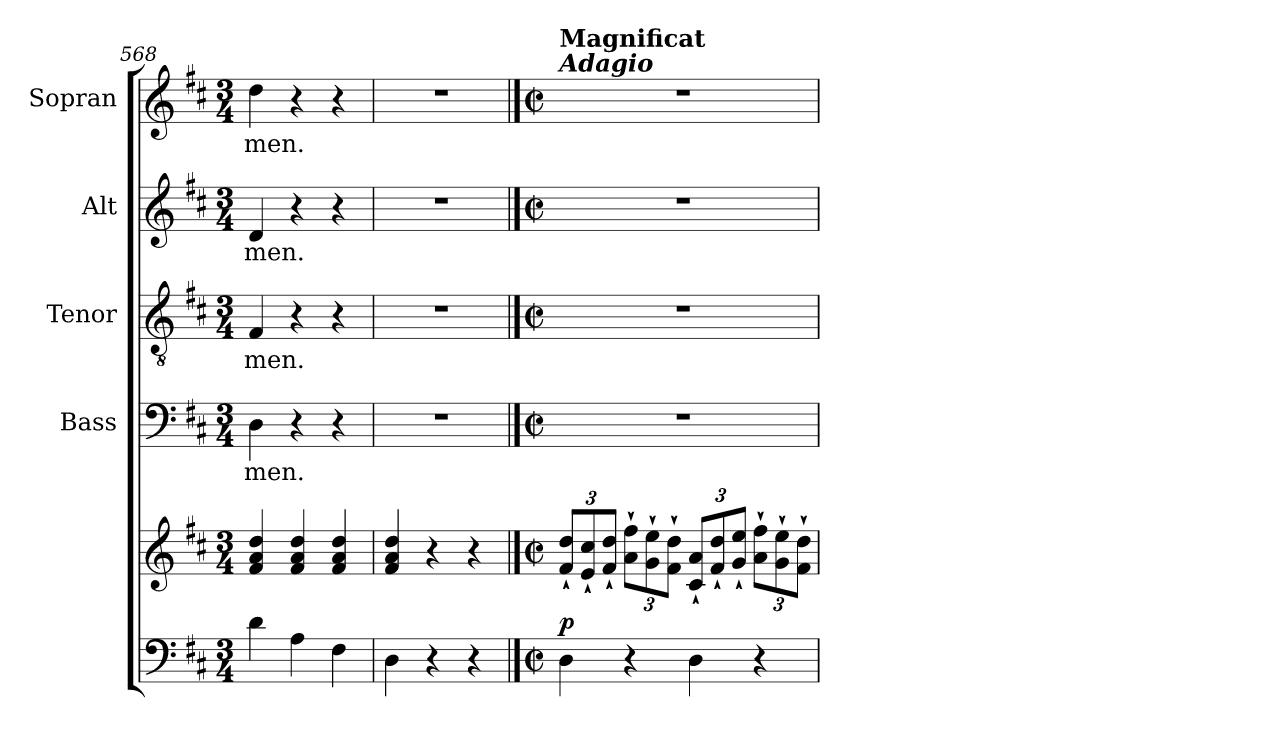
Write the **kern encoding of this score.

**kern	**kern	**dynam	**kern	**text	**kern	**text	**kern	**text	**kern	**text
*part5	*part5	*part5	*part4	*part4	*part3	*part3	*part2	*part2	*part1	*part1
*staff6	*staff5	*staff5/6	*staff4	*staff4	*staff3	*staff3	*staff2	*staff2	*staff1	*staff1
*	*	*	*I"Bass	*	*I"Tenor	*	*I"Alt	*	*I"Sopran	*
*	*	*	*I'B.	*	*I'T.	*	*I'A.	*	*I'S.	*
*clefF4	*clefG2	*	*clefF4	*	*clefGv2	*	*clefG2	*	*clefG2	*
*k[f#c#]	*k[f#c#]	*	*k[f#c#]	*	*k[f#c#]	*	*k[f#c#]	*	*k[f#c#]	*
*D:	*D:	*	*D:	*	*D:	*	*D:	*	*D:	*
*M3/4	*M3/4	*	*M3/4	*	*M3/4	*	*M3/4	*	*M3/4	*
=568	=568	=568	=568	=568	=568	=568	=568	=568	=568	=568
!	!	!	!	!LO:LY:b	!	!LO:LY:b	!	!LO:LY:b	!	!LO:LY:b
4d\	4f#/ 4a/ 4dd/	.	4D\	-men.	4F#/	-men.	4d/	-men.	4dd\	-men.
4A\	4f#/ 4a/ 4dd/	.	4r	.	4r	.	4r	.	4r	.
4F#\	4f#/ 4a/ 4dd/	.	4r	.	4r	.	4r	.	4r	.
=569	=569	=569	=569	=569	=569	=569	=569	=569	=569	=569
4D\	4f#/ 4a/ 4dd/	.	2.r	.	2.r	.	2.r	.	2.r	.
4r	4r	.	.	.	.	.	.	.	.	.
4r	4r	.	.	.	.	.	.	.	.	.
!!LO:PB:g=z
==570	==570	==570	==570	==570	==570	==570	==570	==570	==570	==570
*M2/2	*M2/2	*	*M2/2	*	*M2/2	*	*M2/2	*	*M2/2	*
*met(c|)	*met(c|)	*	*met(c|)	*	*met(c|)	*	*met(c|)	*	*met(c|)	*
!	!	!	!	!	!	!	!	!	!LO:TX:a:Bi:t=Adagio	!
!	!	!	!	!	!	!	!	!	!LO:TX:a:B:t=Magnificat	!
!	!	!LO:DY:a=2	!	!	!	!	!	!	!	!
4D\	12f#/`< 12dd/`<L	p	1r	.	1r	.	1r	.	1r	.
.	12e/`< 12cc#/`<	.	.	.	.	.	.	.	.	.
.	12f#/`< 12dd/`<J	.	.	.	.	.	.	.	.	.
4r	12a\`> 12ff#\`>L	.	.	.	.	.	.	.	.	.
.	12g\`> 12ee\`>	.	.	.	.	.	.	.	.	.
.	12f#\`> 12dd\`>J	.	.	.	.	.	.	.	.	.
4D\	12c#/`< 12a/`<L	.	.	.	.	.	.	.	.	.
.	12f#/`< 12dd/`<	.	.	.	.	.	.	.	.	.
.	12g/`< 12ee/`<J	.	.	.	.	.	.	.	.	.
4r	12a\`> 12ff#\`>L	.	.	.	.	.	.	.	.	.
.	12g\`> 12ee\`>	.	.	.	.	.	.	.	.	.
.	12f#\`> 12dd\`>J	.	.	.	.	.	.	.	.	.
=	=	=	=	=	=	=	=	=	=	=
*-	*-	*-	*-	*-	*-	*-	*-	*-	*-	*-
